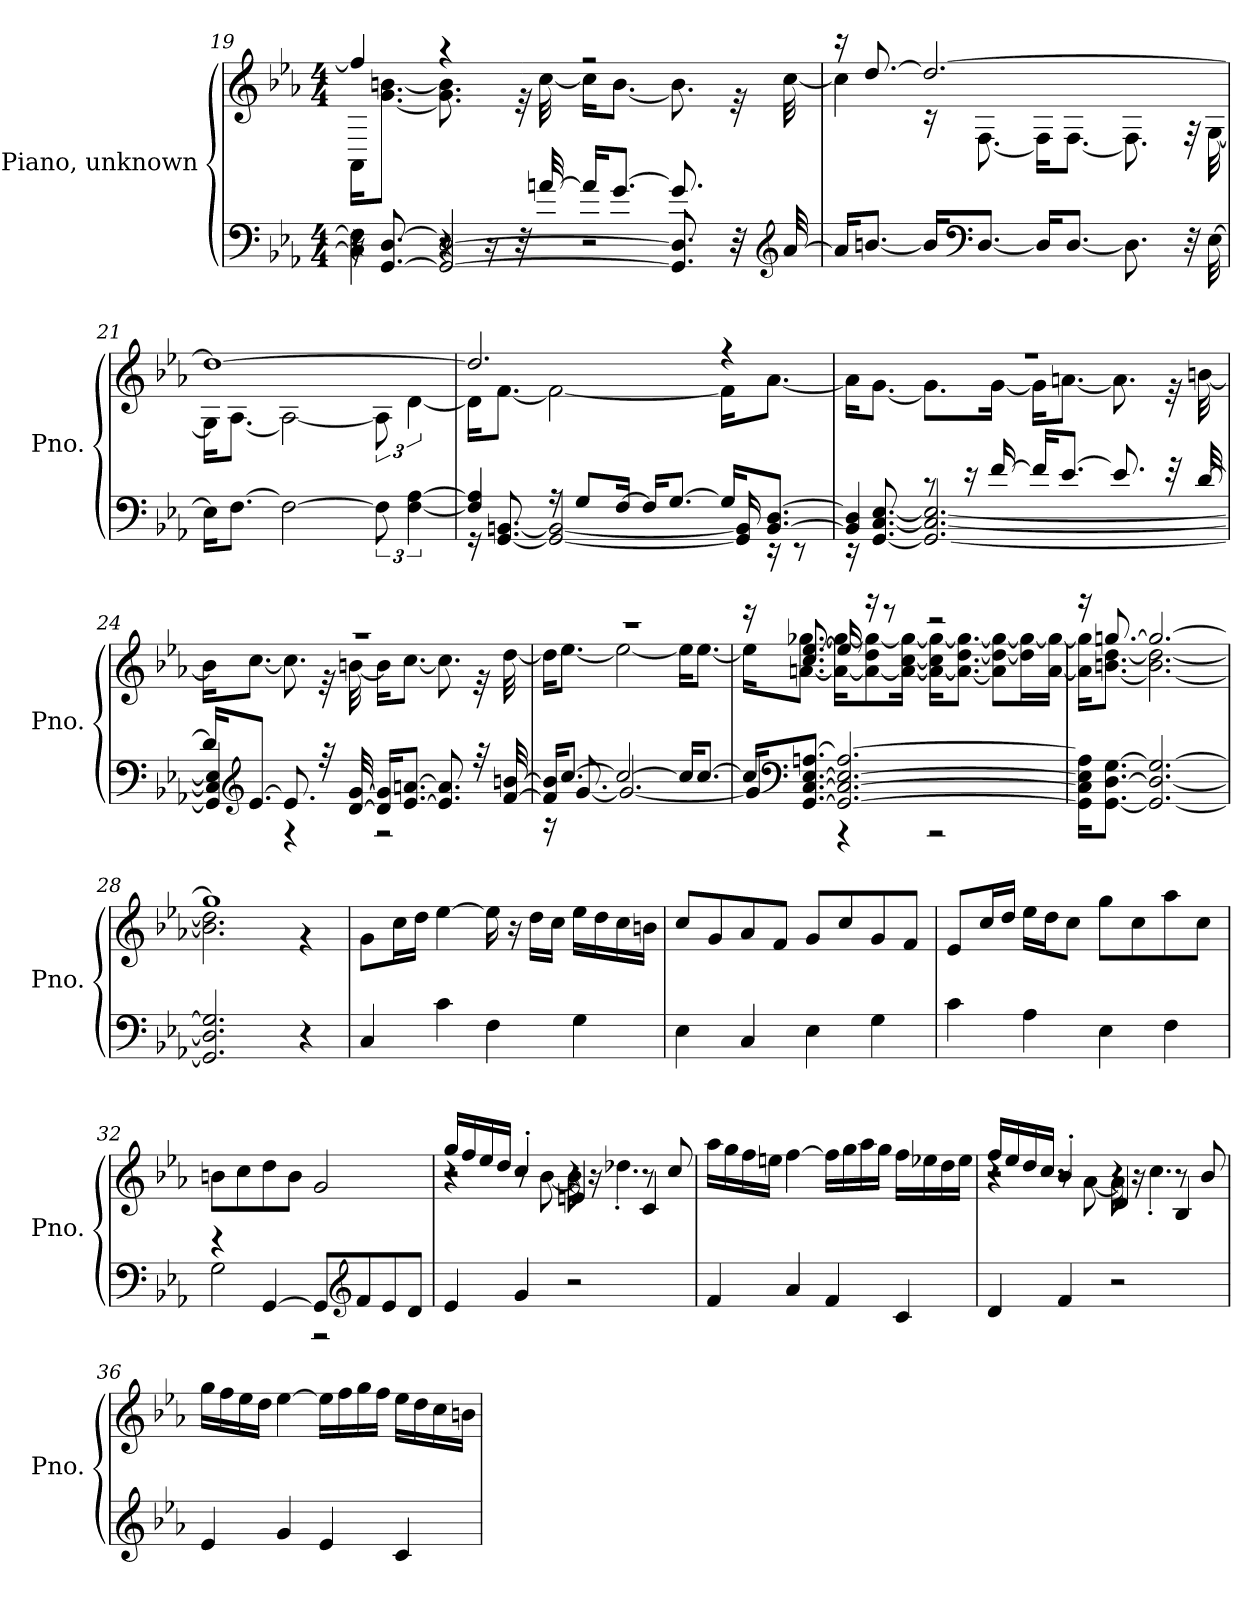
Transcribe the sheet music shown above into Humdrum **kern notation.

**kern	**kern
*part1	*part1
*staff2	*staff1
*I"Piano, unknown	*
*I'Pno.	*
!!LO:PB:g=z
*clefF4	*clefG2
*k[b-e-a-]	*k[b-e-a-]
*M4/4	*M4/4
=19	=19
*^	*^
*	*^	*	*
4r	4C\] 4F\]	16r	4ff/]	16AA-\KL
.	.	[8.GG/ [8.D/	.	[8.g\ [8.bn\J
8r	4r	2GG/_ 2D/_	4r	8.g\] 8.b\]
16r	.	.	.	.
32r	.	.	.	32r
[32an/	.	.	.	[32cc\
16a/KL]	2r	.	2r	16cc\KL]
[8.g/J	.	.	.	[8.b\J
8.g/]	.	8.GG/] 8.D/]	.	8.b\]
32r	.	16r	.	32r
*clefG2	*	*	*	*
[32a/	.	.	.	[32cc\
*v	*v	*v	*	*
=20	=20	=20
16a/KL]	16r	4cc\]
[8.bn/J	[8.dd/	.
16b/KL]	2.dd/_	16r
*clefF4	*	*
[8.D/J	.	[8.F\
16D/KL]	.	16F\KL]
[8.D/J	.	[8.F\J
8.D\]	.	8.F\]
32r	.	32r
[32E-\	.	[32G\
=21	=21	=21
16E-\KL]	1dd_	16G\KL]
[8.F\J	.	[8.A-\J
2F\_	.	2A-\_
12F\]	.	12A-\]
[6F\ [6A-\	.	[6d\
!!LO:LB:g=z	!!
=22	=22	=22
*^	*	*
4F/] 4A-/]	16r	2.dd/]	16d\KL]
.	[8.GG/ [8.BBn/	.	[8.f\J
16r	2GG/_ 2BB/_	.	2f\_
8G/L	.	.	.
[16F/Jk	.	.	.
16F/KL]	.	.	.
[8.G/J	.	.	.
16G/KL]	16GG/] 16BB/]	4r	16f\KL]
[8.BB/ [8.D/J	16r	.	[8.a-\J
.	8r	.	.
=23	=23	=23	=23
4BB/] 4D/]	16r	1r	16a-\KL]
.	[8.GG/ [8.C/ [8.E-/	.	[8.g\J
8r	2.GG/_ 2.C/_ 2.E-/_	.	8.g\L]
16r	.	.	.
[16f/	.	.	[16g\Jk
16f/KL]	.	.	16g\KL]
[8.e-/J	.	.	[8.an\J
8.e-/]	.	.	8.a\]
32r	.	.	32r
[32d/	.	.	[32bn\
!!LO:LB:g=z	!!
=24	=24	=24	=24
16d/KL]	4GG/] 4C/] 4E-/]	1r	16b\KL]
*clefG2	*	*	*
[8.e-/J	.	.	[8.cc\J
8.e-/]	4r	.	8.cc\]
32r	.	.	32r
[32d/ [32g/	.	.	[32bn\
16d/] 16g/]KL	2r	.	16b\KL]
[8.e-/ [8.an/J	.	.	[8.cc\J
8.e-/] 8.a/]	.	.	8.cc\]
32r	.	.	32r
[32f/ [32bn/	.	.	[32dd\
=25	=25	=25	=25
16f/] 16b/]KL	16r	1r	16dd\KL]
[8.cc/J	[8.g/	.	[8.ee-\J
2cc/_	2.g/_	.	2ee-\_
16cc/KL]	.	.	16ee-\KL]
[8.cc/J	.	.	[8.ee-\J
!!LO:LB:g=z	!!
=26	=26	=26	=26
16cc/KL]	4g/]	16r	16ee-\KL]
*clefF4	*	*	*
[8.GG/ [8.C/ [8.E-/ [8.An/J	.	8.cc/ [8.ee-/	[8.an\ [8.gg-X\J
2.GG/_ 2.C/_ 2.E-/_ 2.A/_	4r	16ee-/]	16a\_ 16gg-\_KL
.	.	16r	8a\_ 8dd\ 8gg-\_
.	.	8r	.
.	.	.	16a\_ [16cc\ 16gg-\_Jk
.	2r	2r	16a\_ 16cc\] 16gg-\_KL
.	.	.	8.a\_ [8.dd\ 8.gg-\_J
.	.	.	8a\] 8dd\_ 8gg-\_L
.	.	.	16dd\] 16gg-\_L
.	.	.	[16a\ 16gg-\_JJ
*v	*v	*	*
=27	=27	=27
16GG\] 16C\] 16E-\] 16A\]KL	16r	16a\] 16gg-\]KL
[8.GG\ [8.D\ [8.G\J	[8.ggn/	[8.bn\ [8.dd\J
2.GG/_ 2.D/_ 2.G/_	2.gg/_	2.b\_ 2.dd\_
=28	=28	=28
2.GG/] 2.D/] 2.G/]	1gg]	2.b\] 2.dd\]
4r	.	4r
*	*v	*v
=29	=29
4C/	8g\L
.	16cc\L
.	16dd\JJ
4c\	[4ee-\
4F\	16ee-\]
.	16r
.	16dd\LL
.	16cc\JJ
4G\	16ee-\LL
.	16dd\
.	16cc\
.	16bn\JJ
!!LO:LB:g=z
=30	=30
4E-\	8cc/L
.	8g/
4C/	8a-/
.	8f/J
4E-\	8g/L
.	8cc/
4G\	8g/
.	8f/J
=31	=31
4c\	8e-/L
.	16cc/L
.	16dd/JJ
4A-\	16ee-\LL
.	16dd\J
.	8cc\J
4E-\	8gg\L
.	8cc\
4F\	8aa-\
.	8cc\J
=32	=32
*^	*
4r	2G\	8bn\L
.	.	8cc\
[4GG/	.	8dd\
.	.	8b\J
8GG/L]	2r	2g/
*clefG2	*	*
8f/	.	.
8e-/	.	.
8d/J	.	.
*v	*v	*
=33	=33
*	*^
*	*	*^
4e-/	16gg/LL	4r	2r
.	16ff/	.	.
.	16ee-/	.	.
.	16dd/JJ	.	.
4g/	4cc'/	8r	.
.	.	[8b-\	.
2r	4r	16b-\]	4en/
.	.	16r	.
.	.	4.dd-X'\	.
.	8r	.	4c/
.	8cc/	.	.
*	*v	*v	*v
!!LO:LB:g=z
=34	=34
4f/	16aa-\LL
.	16gg\
.	16ff\
.	16een\JJ
4a-/	[4ff\
4f/	16ff\LL]
.	16gg\
.	16aa-\
.	16gg\JJ
4c/	16ff\LL
.	16ee-X\
.	16dd\
.	16ee-\JJ
=35	=35
*	*^
*	*	*^
4d/	16ff/LL	4r	2r
.	16ee-/	.	.
.	16dd/	.	.
.	16cc/JJ	.	.
4f/	4b-'/	8r	.
.	.	[8a-\	.
2r	4r	16a-\]	4d/
.	.	16r	.
.	.	4.cc'\	.
.	8r	.	4B-/
.	8b-/	.	.
*	*v	*v	*v
=36	=36
4e-/	16gg\LL
.	16ff\
.	16ee-\
.	16dd\JJ
4g/	[4ee-\
4e-/	16ee-\LL]
.	16ff\
.	16gg\
.	16ff\JJ
4c/	16ee-\LL
.	16dd\
.	16cc\
.	16bn\JJ
=	=
*-	*-
